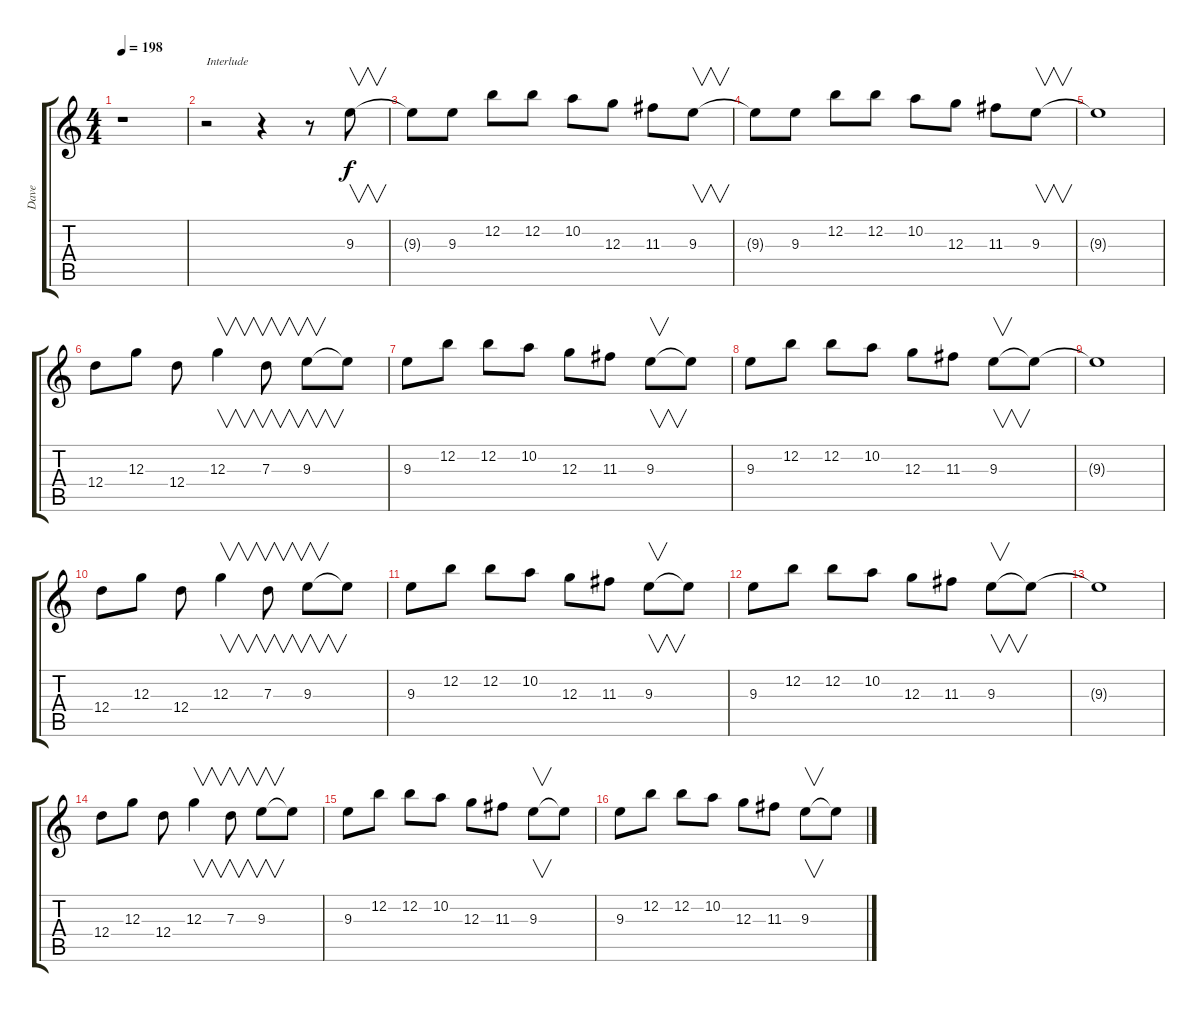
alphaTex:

\track ("Dave" "Dave") {instrument distortionguitar}
\staff {score tabs}
\tuning (E4 B3 G3 D3 A2 E2) {hide}
\ts (4 4)
\tempo 198
\clef g2
\ks c
r.1{dy f} |
r.2{txt "Interlude"} r.4 r.8 9.3.8{v} |
9.3{t}.8 9.3.8 12.2.8 12.2.8 10.2.8 12.3.8 11.3.8 9.3.8{v} |
9.3{t}.8 9.3.8 12.2.8 12.2.8 10.2.8 12.3.8 11.3.8 9.3.8{v} |
9.3{t}.1 |
12.4.8 12.3.8 12.4.8 12.3.4{v} 7.3.8{v} 9.3.8{v} 9.3{t}.8 |
9.3.8 12.2.8 12.2.8 10.2.8 12.3.8 11.3.8 9.3.8{v} 9.3{t}.8 |
9.3.8 12.2.8 12.2.8 10.2.8 12.3.8 11.3.8 9.3.8{v} 9.3{t}.8 |
9.3{t}.1 |
12.4.8 12.3.8 12.4.8 12.3.4{v} 7.3.8{v} 9.3.8{v} 9.3{t}.8 |
9.3.8 12.2.8 12.2.8 10.2.8 12.3.8 11.3.8 9.3.8{v} 9.3{t}.8 |
9.3.8 12.2.8 12.2.8 10.2.8 12.3.8 11.3.8 9.3.8{v} 9.3{t}.8 |
9.3{t}.1 |
12.4.8 12.3.8 12.4.8 12.3.4{v} 7.3.8{v} 9.3.8{v} 9.3{t}.8 |
9.3.8 12.2.8 12.2.8 10.2.8 12.3.8 11.3.8 9.3.8{v} 9.3{t}.8 |
9.3.8 12.2.8 12.2.8 10.2.8 12.3.8 11.3.8 9.3.8{v} 9.3{t}.8
